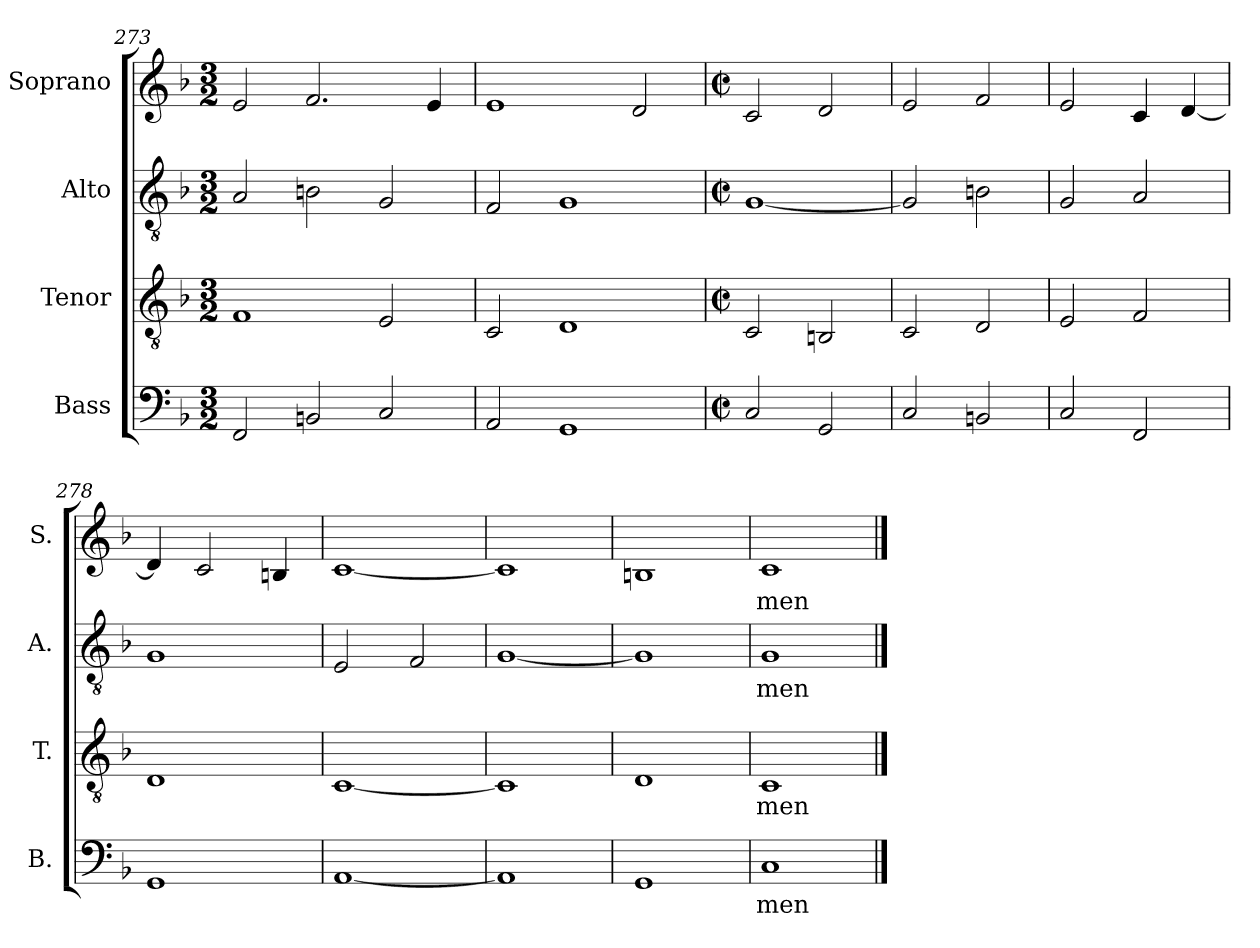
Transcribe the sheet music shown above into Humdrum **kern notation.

**kern	**text	**kern	**text	**kern	**text	**kern	**text
*part4	*part4	*part3	*part3	*part2	*part2	*part1	*part1
*staff4	*staff4	*staff3	*staff3	*staff2	*staff2	*staff1	*staff1
*I"Bass	*	*I"Tenor	*	*I"Alto	*	*I"Soprano	*
*I'B.	*	*I'T.	*	*I'A.	*	*I'S.	*
*clefF4	*	*clefGv2	*	*clefGv2	*	*clefG2	*
*k[b-]	*	*k[b-]	*	*k[b-]	*	*k[b-]	*
*M3/2	*	*M3/2	*	*M3/2	*	*M3/2	*
=273	=273	=273	=273	=273	=273	=273	=273
2FF/	.	1F	.	2A/	.	2e/	.
2BBn/	.	.	.	2Bn\	.	2.f/	.
2C/	.	2E/	.	2G/	.	.	.
.	.	.	.	.	.	4e/	.
=274	=274	=274	=274	=274	=274	=274	=274
2AA/	.	2C/	.	2F/	.	1e	.
1GG	.	1D	.	1G	.	.	.
.	.	.	.	.	.	2d/	.
=275	=275	=275	=275	=275	=275	=275	=275
*M2/2	*	*M2/2	*	*M2/2	*	*M2/2	*
*met(c|)	*	*met(c|)	*	*met(c|)	*	*met(c|)	*
2C/	.	2C/	.	[1G	.	2c/	.
2GG/	.	2BBn/	.	.	.	2d/	.
=276	=276	=276	=276	=276	=276	=276	=276
2C/	.	2C/	.	2G/]	.	2e/	.
2BBn/	.	2D/	.	2Bn\	.	2f/	.
=277	=277	=277	=277	=277	=277	=277	=277
2C/	.	2E/	.	2G/	.	2e/	.
2FF/	.	2F/	.	2A/	.	4c/	.
.	.	.	.	.	.	[4d/	.
=278	=278	=278	=278	=278	=278	=278	=278
1GG	.	1D	.	1G	.	4d/]	.
.	.	.	.	.	.	2c/	.
.	.	.	.	.	.	4Bn/	.
=279	=279	=279	=279	=279	=279	=279	=279
[1AA	.	[1C	.	2E/	.	[1c	.
.	.	.	.	2F/	.	.	.
=280	=280	=280	=280	=280	=280	=280	=280
1AA]	.	1C]	.	[1G	.	1c]	.
=281	=281	=281	=281	=281	=281	=281	=281
1GG	.	1D	.	1G]	.	1Bn	.
=282	=282	=282	=282	=282	=282	=282	=282
!	!LO:LY:b	!	!LO:LY:b	!	!LO:LY:b	!	!LO:LY:b
1C	men	1C	men	1G	men	1c	men
==	==	==	==	==	==	==	==
*-	*-	*-	*-	*-	*-	*-	*-
